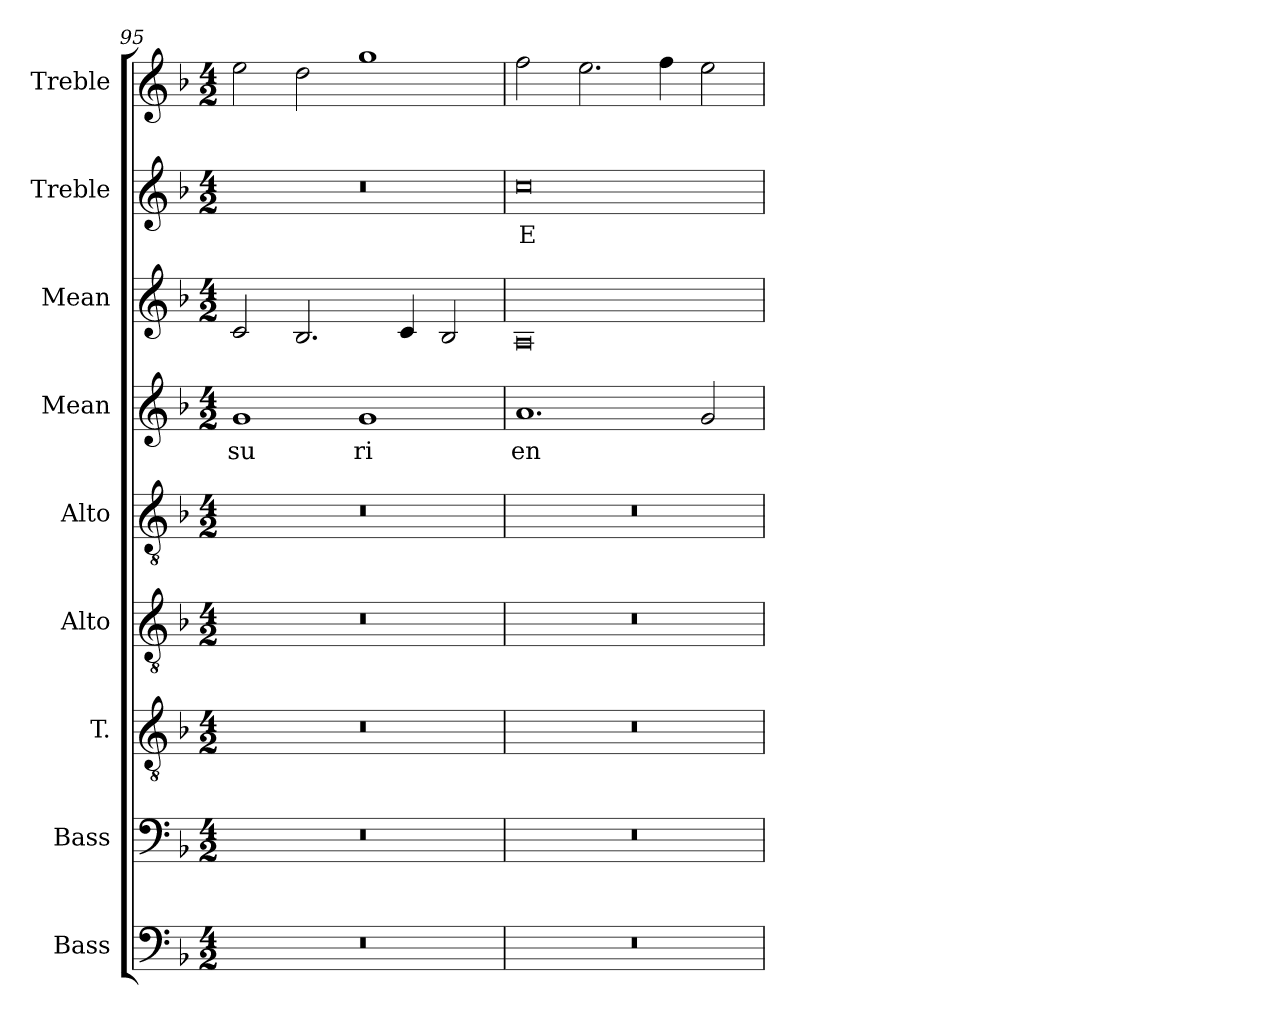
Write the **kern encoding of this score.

**kern	**kern	**kern	**kern	**kern	**kern	**text	**kern	**kern	**text	**kern
*part9	*part8	*part7	*part6	*part5	*part4	*part4	*part3	*part2	*part2	*part1
*staff9	*staff8	*staff7	*staff6	*staff5	*staff4	*staff4	*staff3	*staff2	*staff2	*staff1
*I"Bass	*I"Bass	*I"T.	*I"Alto	*I"Alto	*I"Mean	*	*I"Mean	*I"Treble	*	*I"Treble
*I'B.	*I'B.	*I'T.	*I'A2.	*I'A1.	*I'M.	*	*I'M.	*I'Tr.	*	*I'Tr.
*clefF4	*clefF4	*clefGv2	*clefGv2	*clefGv2	*clefG2	*	*clefG2	*clefG2	*	*clefG2
*	*	*ITrd7c12	*ITrd7c12	*ITrd7c12	*	*	*	*	*	*
*k[b-]	*k[b-]	*k[b-]	*k[b-]	*k[b-]	*k[b-]	*	*k[b-]	*k[b-]	*	*k[b-]
*F:	*F:	*F:	*F:	*F:	*F:	*	*F:	*F:	*	*F:
*M4/2	*M4/2	*M4/2	*M4/2	*M4/2	*M4/2	*	*M4/2	*M4/2	*	*M4/2
=95	=95	=95	=95	=95	=95	=95	=95	=95	=95	=95
!LO:N:vis=1	!LO:N:vis=1	!LO:N:vis=1	!LO:N:vis=1	!LO:N:vis=1	!	!	!	!	!	!
!	!	!	!	!	!	!LO:LY:b:color=#000000	!	!LO:N:vis=1	!	!
0r	0r	0r	0r	0r	1gi	su	2ci/	0r	.	2eei\
.	.	.	.	.	.	.	2.B-i/	.	.	2ddi\
!	!	!	!	!	!	!LO:LY:b:color=#000000	!	!	!	!
.	.	.	.	.	1gi	ri	.	.	.	1ggi
.	.	.	.	.	.	.	4ci/	.	.	.
.	.	.	.	.	.	.	2B-i/	.	.	.
=96	=96	=96	=96	=96	=96	=96	=96	=96	=96	=96
!LO:N:vis=1	!LO:N:vis=1	!LO:N:vis=1	!LO:N:vis=1	!LO:N:vis=1	!	!	!	!	!	!
!	!	!	!	!	!	!LO:LY:b:color=#000000	!	!	!	!
!	!	!	!	!	!	!	!	!	!LO:LY:b:color=#000000	!
0r	0r	0r	0r	0r	1.ai	en	0Ai	0cci	E	2ffi\
.	.	.	.	.	.	.	.	.	.	2.eei\
.	.	.	.	.	.	.	.	.	.	4ffi\
.	.	.	.	.	2gi/	.	.	.	.	2eei\
=	=	=	=	=	=	=	=	=	=	=
*-	*-	*-	*-	*-	*-	*-	*-	*-	*-	*-
